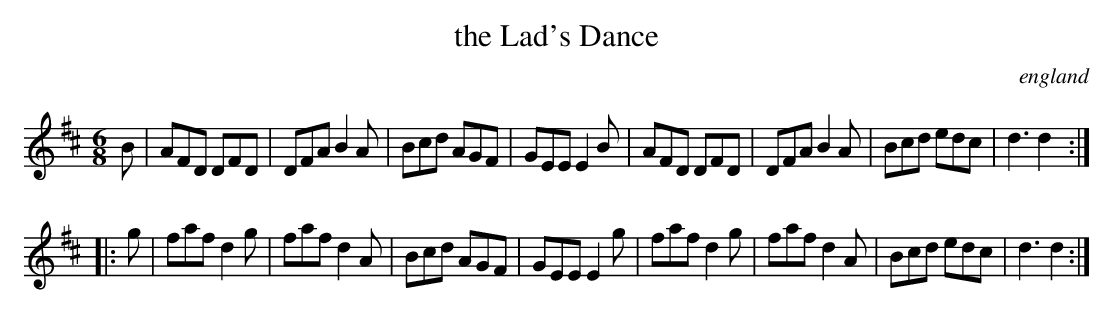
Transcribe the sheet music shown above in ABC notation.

X:1
T:the Lad's Dance
O:england
M:6/8
K:D
B|\
AFD DFD| DFA B2A| Bcd AGF| GEE E2B| \
AFD DFD| DFA B2A| Bcd edc| d3 d2::
g|\
faf d2g| faf d2A| Bcd AGF| GEE E2g|\
faf d2g| faf d2A| Bcd edc| d3 d2:|
